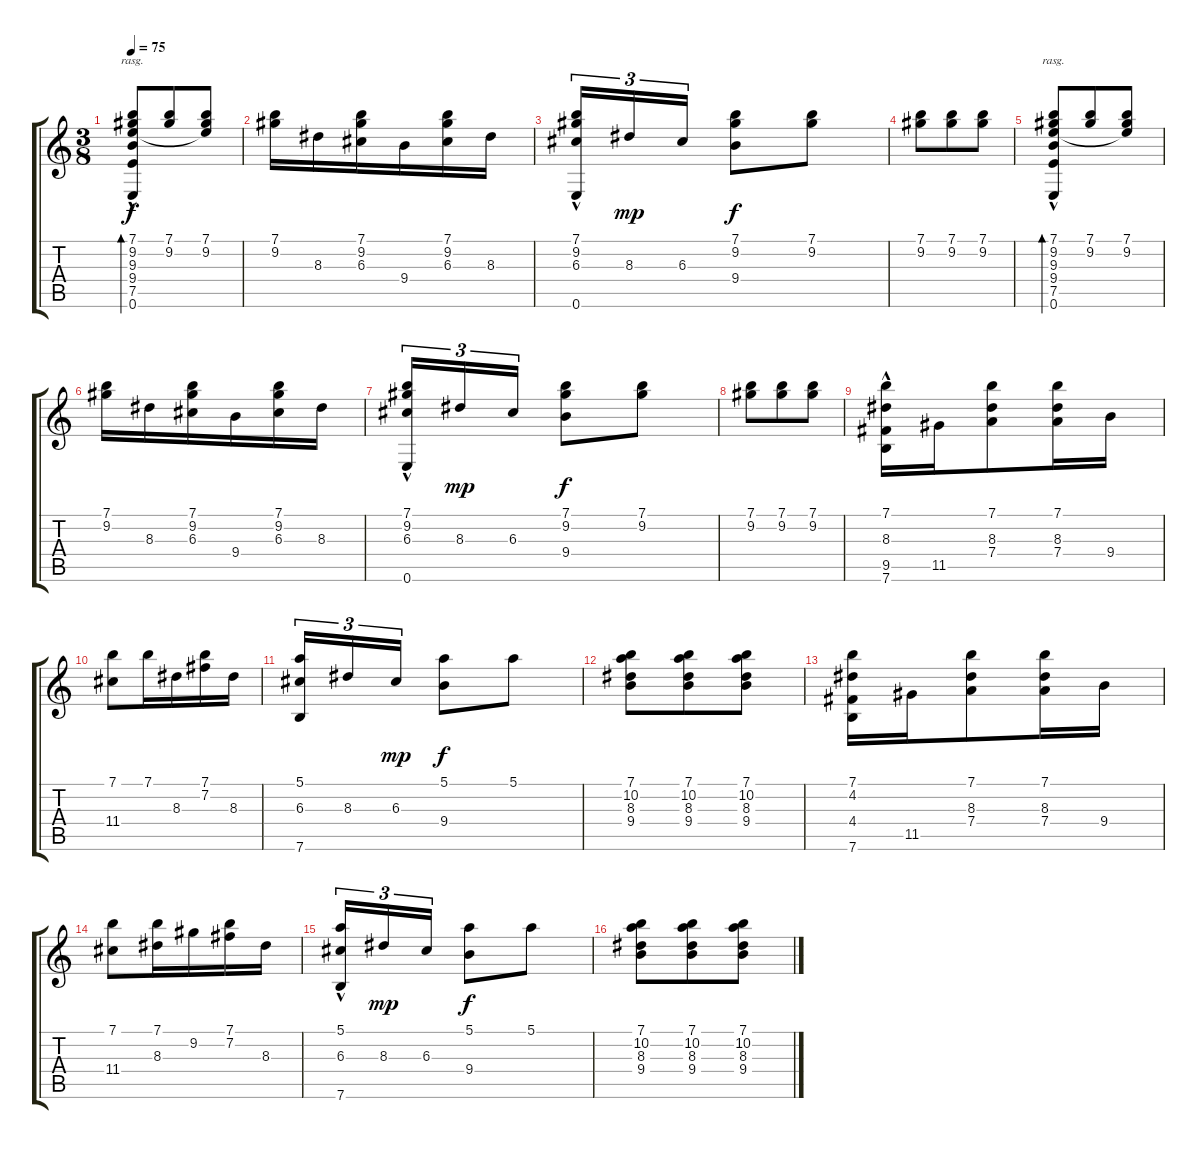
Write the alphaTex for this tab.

\track "" {instrument acousticguitarnylon}
\staff {score tabs}
\tuning (E4 B3 G3 D3 A2 E2) {hide}
\ts (3 8)
\tempo 75
\clef g2
\ks c
(7.1 9.2 9.3 9.4 7.5 0.6{hac}).8{bd 60 rasg ii dy f instrument acousticguitarnylon} (7.1 9.2).8 (7.1 9.2 9.3{t}).8 |
(7.1 9.2).16 8.3.16 (7.1 9.2 6.3).16 9.4.16 (7.1 9.2 6.3).16 8.3.16 |
(7.1 9.2 6.3 0.6{hac}).16{tu (3 2)} 8.3.16{tu (3 2) dy mp} 6.3.16{tu (3 2)} (7.1 9.2 9.4).8{dy f} (7.1 9.2).8 |
(7.1 9.2).8 (7.1 9.2).8 (7.1 9.2).8 |
(7.1 9.2 9.3 9.4 7.5 0.6{hac}).8{bd 60 rasg ii} (7.1 9.2).8 (7.1 9.2 9.3{t}).8 |
(7.1 9.2).16 8.3.16 (7.1 9.2 6.3).16 9.4.16 (7.1 9.2 6.3).16 8.3.16 |
(7.1 9.2 6.3 0.6{hac}).16{tu (3 2)} 8.3.16{tu (3 2) dy mp} 6.3.16{tu (3 2)} (7.1 9.2 9.4).8{dy f} (7.1 9.2).8 |
(7.1 9.2).8 (7.1 9.2).8 (7.1 9.2).8 |
(7.1 8.3 9.5 7.6{hac}).16 11.5.16 (7.1 8.3 7.4).8 (7.1 8.3 7.4).16 9.4.16 |
(7.1 11.4).8 7.1.16 8.3.16 (7.1 7.2).16 8.3.16 |
(5.1 6.3 7.6).16{tu (3 2)} 8.3.16{tu (3 2)} 6.3.16{tu (3 2) dy mp} (5.1 9.4).8{dy f} 5.1.8 |
(7.1 10.2 8.3 9.4).8 (7.1 10.2 8.3 9.4).8 (7.1 10.2 8.3 9.4).8 |
(7.1 4.2 4.4 7.6).16 11.5.16 (7.1 8.3 7.4).8 (7.1 8.3 7.4).16 9.4.16 |
(7.1 11.4).8 (7.1 8.3).16 9.2.16 (7.1 7.2).16 8.3.16 |
(5.1 6.3 7.6{hac}).16{tu (3 2)} 8.3.16{tu (3 2) dy mp} 6.3.16{tu (3 2)} (5.1 9.4).8{dy f} 5.1.8 |
(7.1 10.2 8.3 9.4).8 (7.1 10.2 8.3 9.4).8 (7.1 10.2 8.3 9.4).8
